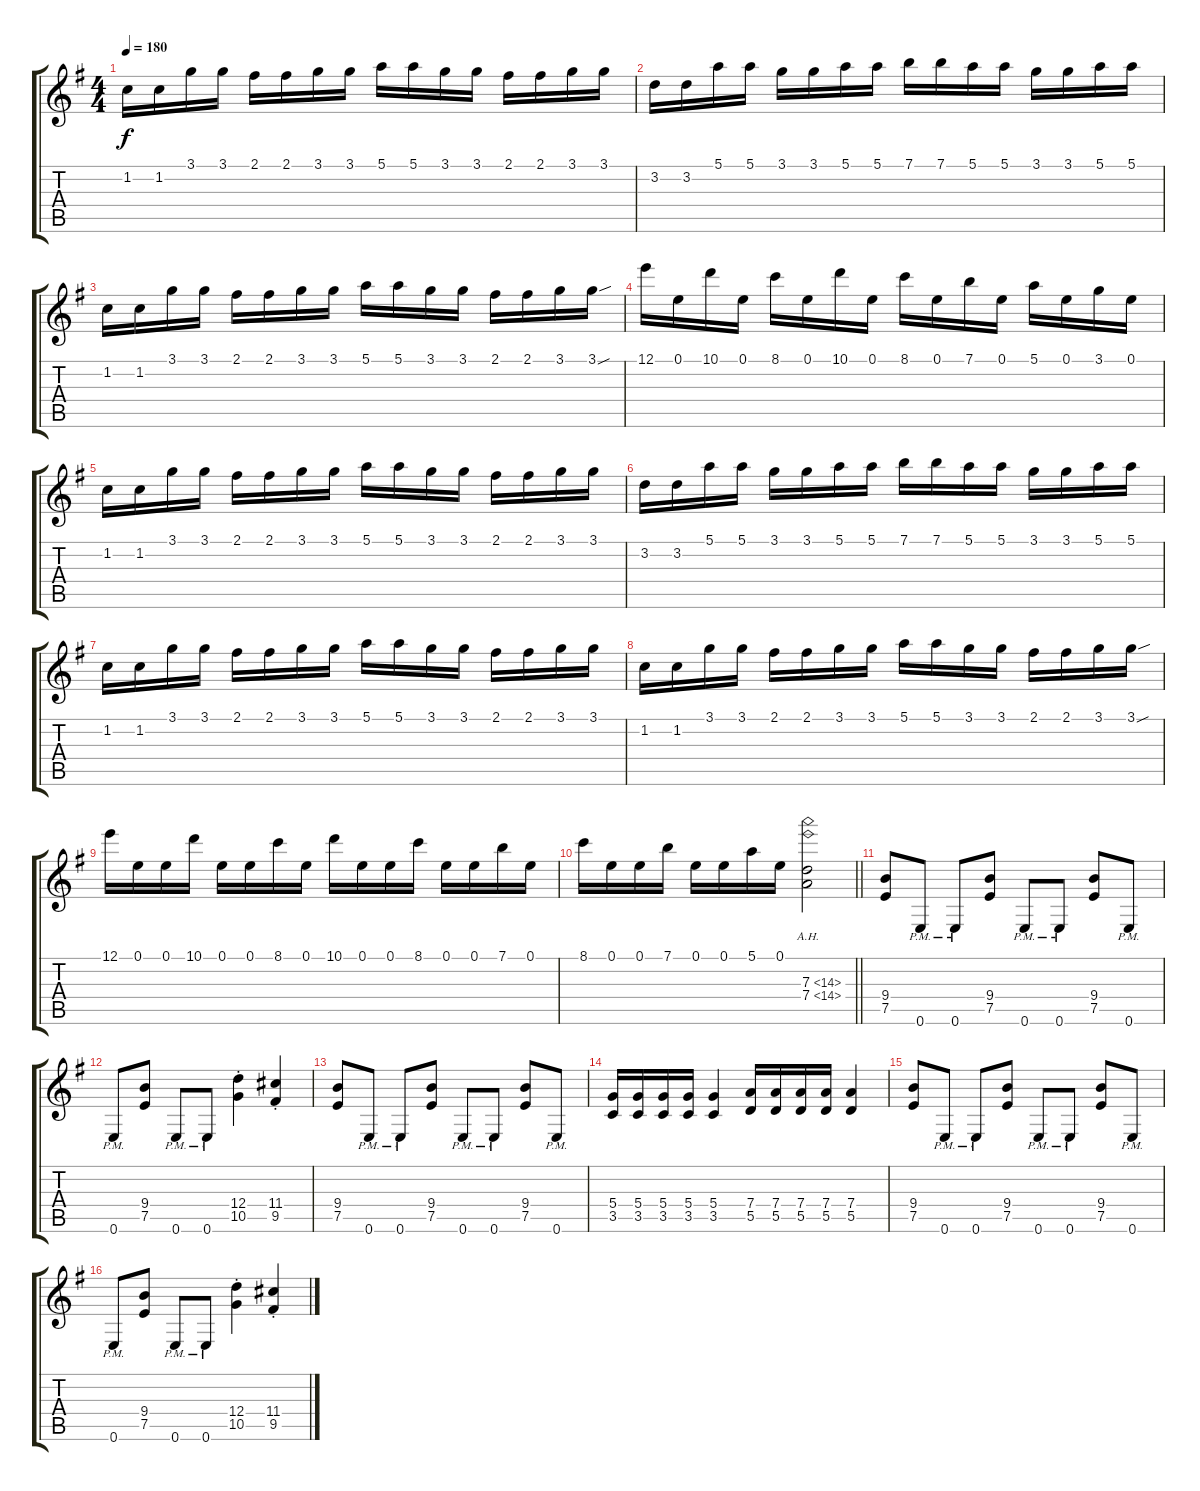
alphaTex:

\track "" {instrument distortionguitar}
\staff {score tabs}
\tuning (E4 B3 G3 D3 A2 E2) {hide}
\ts (4 4)
\tempo 180
\clef g2
\ks g
1.2.16{dy f} 1.2.16 3.1.16 3.1.16 2.1.16 2.1.16 3.1.16 3.1.16 5.1.16 5.1.16 3.1.16 3.1.16 2.1.16 2.1.16 3.1.16 3.1.16 |
3.2.16 3.2.16 5.1.16 5.1.16 3.1.16 3.1.16 5.1.16 5.1.16 7.1.16 7.1.16 5.1.16 5.1.16 3.1.16 3.1.16 5.1.16 5.1.16 |
1.2.16 1.2.16 3.1.16 3.1.16 2.1.16 2.1.16 3.1.16 3.1.16 5.1.16 5.1.16 3.1.16 3.1.16 2.1.16 2.1.16 3.1.16 3.1{sou}.16 |
12.1.16 0.1.16 10.1.16 0.1.16 8.1.16 0.1.16 10.1.16 0.1.16 8.1.16 0.1.16 7.1.16 0.1.16 5.1.16 0.1.16 3.1.16 0.1.16 |
1.2.16 1.2.16 3.1.16 3.1.16 2.1.16 2.1.16 3.1.16 3.1.16 5.1.16 5.1.16 3.1.16 3.1.16 2.1.16 2.1.16 3.1.16 3.1.16 |
3.2.16 3.2.16 5.1.16 5.1.16 3.1.16 3.1.16 5.1.16 5.1.16 7.1.16 7.1.16 5.1.16 5.1.16 3.1.16 3.1.16 5.1.16 5.1.16 |
1.2.16 1.2.16 3.1.16 3.1.16 2.1.16 2.1.16 3.1.16 3.1.16 5.1.16 5.1.16 3.1.16 3.1.16 2.1.16 2.1.16 3.1.16 3.1.16 |
1.2.16 1.2.16 3.1.16 3.1.16 2.1.16 2.1.16 3.1.16 3.1.16 5.1.16 5.1.16 3.1.16 3.1.16 2.1.16 2.1.16 3.1.16 3.1{sou}.16 |
12.1.16 0.1.16 0.1.16 10.1.16 0.1.16 0.1.16 8.1.16 0.1.16 10.1.16 0.1.16 0.1.16 8.1.16 0.1.16 0.1.16 7.1.16 0.1.16 |
\barLineRight lightlight
8.1.16 0.1.16 0.1.16 7.1.16 0.1.16 0.1.16 5.1.16 0.1.16 (7.3{ah 7} 7.4{ah 7}).2 |
(9.4 7.5).8 0.6{pm}.8 0.6{pm}.8 (9.4 7.5).8 0.6{pm}.8 0.6{pm}.8 (9.4 7.5).8 0.6{pm}.8 |
0.6{pm}.8 (9.4 7.5).8 0.6{pm}.8 0.6{pm}.8 (12.4{st} 10.5{st}).4 (11.4{st} 9.5{st}).4 |
(9.4 7.5).8 0.6{pm}.8 0.6{pm}.8 (9.4 7.5).8 0.6{pm}.8 0.6{pm}.8 (9.4 7.5).8 0.6{pm}.8 |
(5.4 3.5).16 (5.4 3.5).16 (5.4 3.5).16 (5.4 3.5).16 (5.4 3.5).4 (7.4 5.5).16 (7.4 5.5).16 (7.4 5.5).16 (7.4 5.5).16 (7.4 5.5).4 |
(9.4 7.5).8 0.6{pm}.8 0.6{pm}.8 (9.4 7.5).8 0.6{pm}.8 0.6{pm}.8 (9.4 7.5).8 0.6{pm}.8 |
0.6{pm}.8 (9.4 7.5).8 0.6{pm}.8 0.6{pm}.8 (12.4{st} 10.5{st}).4 (11.4{st} 9.5{st}).4
